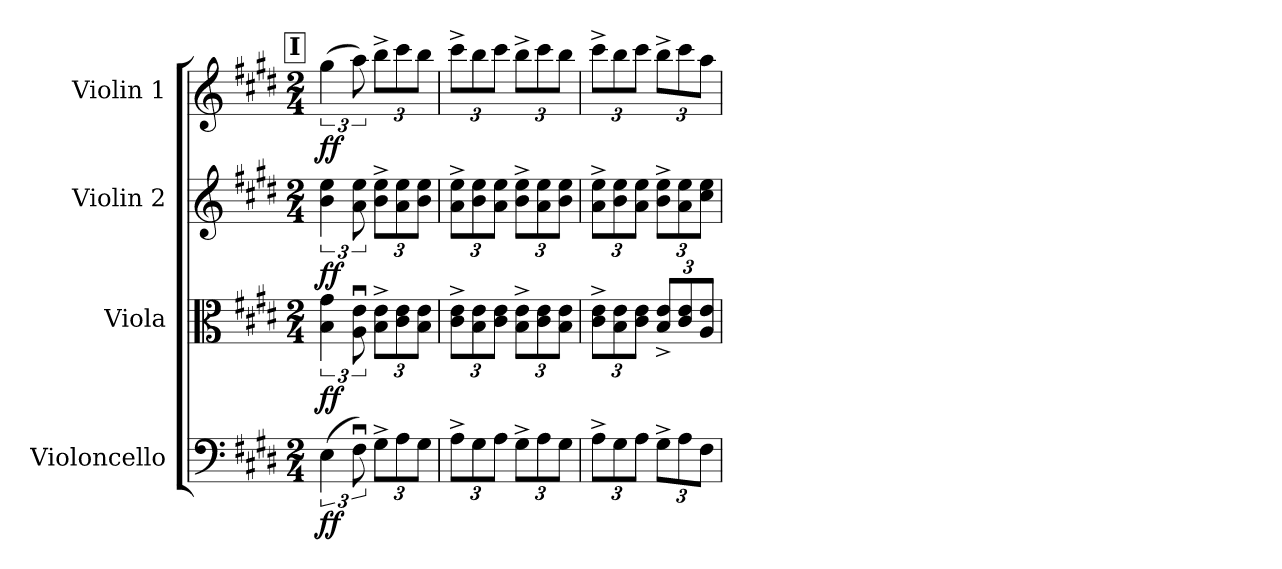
**kern	**dynam	**kern	**dynam	**kern	**dynam	**kern	**dynam
*part4	*part4	*part3	*part3	*part2	*part2	*part1	*part1
*staff4	*staff4	*staff3	*staff3	*staff2	*staff2	*staff1	*staff1
*I"Violoncello	*	*I"Viola	*	*I"Violin 2	*	*I"Violin 1	*
*I'Vc	*	*I'Vla	*	*I'Vln	*	*I'Vln	*
!!LO:LB:g=z
*clefF4	*	*clefC3	*	*clefG2	*	*clefG2	*
*k[f#c#g#d#]	*	*k[f#c#g#d#]	*	*k[f#c#g#d#]	*	*k[f#c#g#d#]	*
*M2/4	*	*M2/4	*	*M2/4	*	*M2/4	*
!!LO:REH:place=s1:a:B:cj:fs=14:t=I
=139	=139	=139	=139	=139	=139	=139	=139
!	!LO:DY:b	!	!LO:DY:b	!	!LO:DY:b	!	!LO:DY:b
(6E\	ff	6B\ 6g#\	ff	6b\ 6ee\	ff	(6gg#\	ff
12F#u\)	.	12A\u 12e\u	.	12a\ 12ee\	.	12aa\)	.
12G#^\L	.	12B\^ 12e\^L	.	12b\^ 12ee\^L	.	12bb^\L	.
12A\	.	12c#\ 12e\	.	12a\ 12ee\	.	12ccc#\	.
12G#\J	.	12B\ 12e\J	.	12b\ 12ee\J	.	12bb\J	.
=140	=140	=140	=140	=140	=140	=140	=140
12A^\L	.	12c#\^ 12e\^L	.	12a\^ 12ee\^L	.	12ccc#^\L	.
12G#\	.	12B\ 12e\	.	12b\ 12ee\	.	12bb\	.
12A\J	.	12c#\ 12e\J	.	12a\ 12ee\J	.	12ccc#\J	.
12G#^\L	.	12B\^ 12e\^L	.	12b\^ 12ee\^L	.	12bb^\L	.
12A\	.	12c#\ 12e\	.	12a\ 12ee\	.	12ccc#\	.
12G#\J	.	12B\ 12e\J	.	12b\ 12ee\J	.	12bb\J	.
=141	=141	=141	=141	=141	=141	=141	=141
12A^\L	.	12c#\^ 12e\^L	.	12a\^ 12ee\^L	.	12ccc#^\L	.
12G#\	.	12B\ 12e\	.	12b\ 12ee\	.	12bb\	.
12A\J	.	12c#\ 12e\J	.	12a\ 12ee\J	.	12ccc#\J	.
*	*	*Xbrackettup	*	*	*	*	*
12G#^\L	.	12B/^ 12e/^L	.	12b\^ 12ee\^L	.	12bb^\L	.
12A\	.	12c#/ 12e/	.	12a\ 12ee\	.	12ccc#\	.
12F#\J	.	12A/ 12e/J	.	12cc#\ 12ee\J	.	12aa\J	.
=	=	=	=	=	=	=	=
*-	*-	*-	*-	*-	*-	*-	*-
